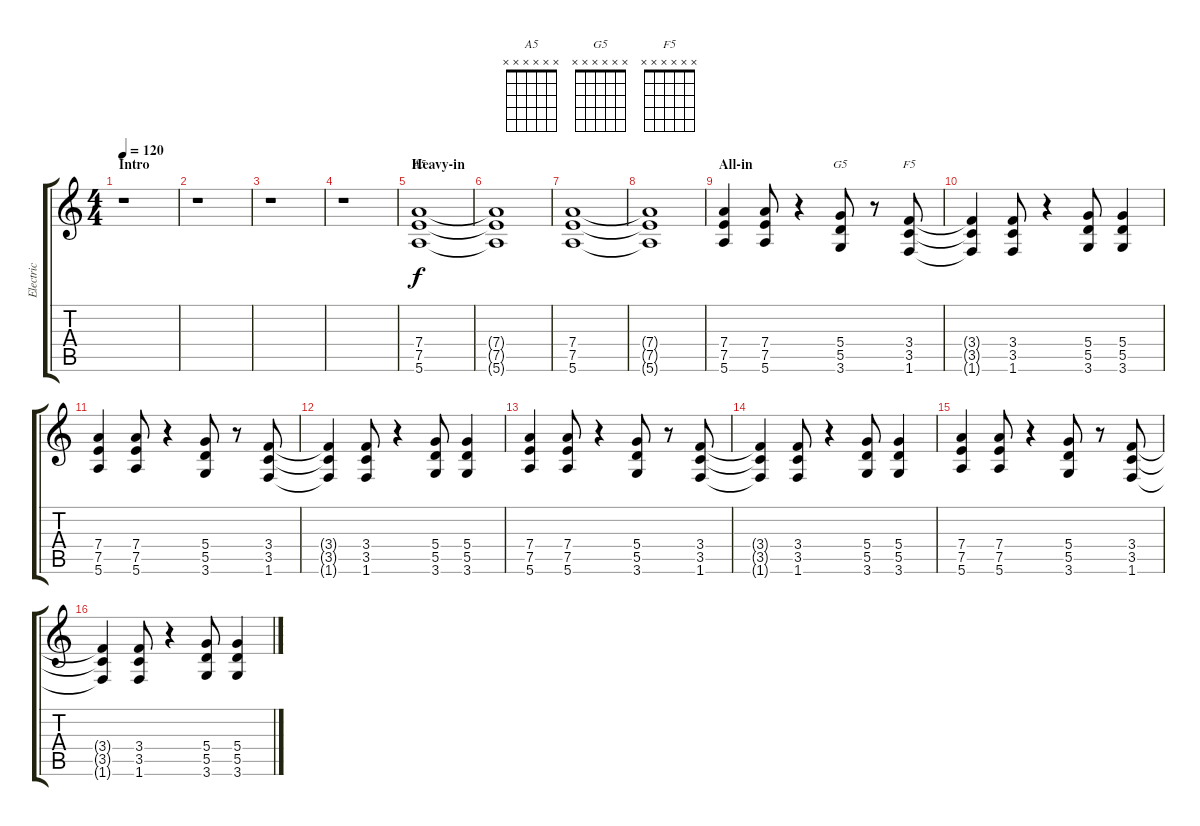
\track ("Electric" "Electric") {instrument distortionguitar}
\staff {score tabs}
\tuning (E4 B3 G3 D3 A2 E2) {hide}
\chord ("A5" x x x x x x)
\chord ("G5" x x x x x x)
\chord ("F5" x x x x x x)
\ts (4 4)
\section ("" "Intro")
\tempo 120
\clef g2
\ks c
r.1{dy f instrument distortionguitar} |
r.1 |
r.1 |
r.1 |
\section ("" "Heavy-in")
(7.4 7.5 5.6).1{ch "A5"} |
(7.4{t} 7.5{t} 5.6{t}).1 |
(7.4 7.5 5.6).1 |
(7.4{t} 7.5{t} 5.6{t}).1 |
\section ("" "All-in")
(7.4 7.5 5.6).4 (7.4 7.5 5.6).8 r.4 (5.4 5.5 3.6).8{ch "G5"} r.8 (3.4 3.5 1.6).8{ch "F5"} |
(3.4{t} 3.5{t} 1.6{t}).4 (3.4 3.5 1.6).8 r.4 (5.4 5.5 3.6).8 (5.4 5.5 3.6).4 |
(7.4 7.5 5.6).4 (7.4 7.5 5.6).8 r.4 (5.4 5.5 3.6).8 r.8 (3.4 3.5 1.6).8 |
(3.4{t} 3.5{t} 1.6{t}).4 (3.4 3.5 1.6).8 r.4 (5.4 5.5 3.6).8 (5.4 5.5 3.6).4 |
(7.4 7.5 5.6).4 (7.4 7.5 5.6).8 r.4 (5.4 5.5 3.6).8 r.8 (3.4 3.5 1.6).8 |
(3.4{t} 3.5{t} 1.6{t}).4 (3.4 3.5 1.6).8 r.4 (5.4 5.5 3.6).8 (5.4 5.5 3.6).4 |
(7.4 7.5 5.6).4 (7.4 7.5 5.6).8 r.4 (5.4 5.5 3.6).8 r.8 (3.4 3.5 1.6).8 |
(3.4{t} 3.5{t} 1.6{t}).4 (3.4 3.5 1.6).8 r.4 (5.4 5.5 3.6).8 (5.4 5.5 3.6).4
